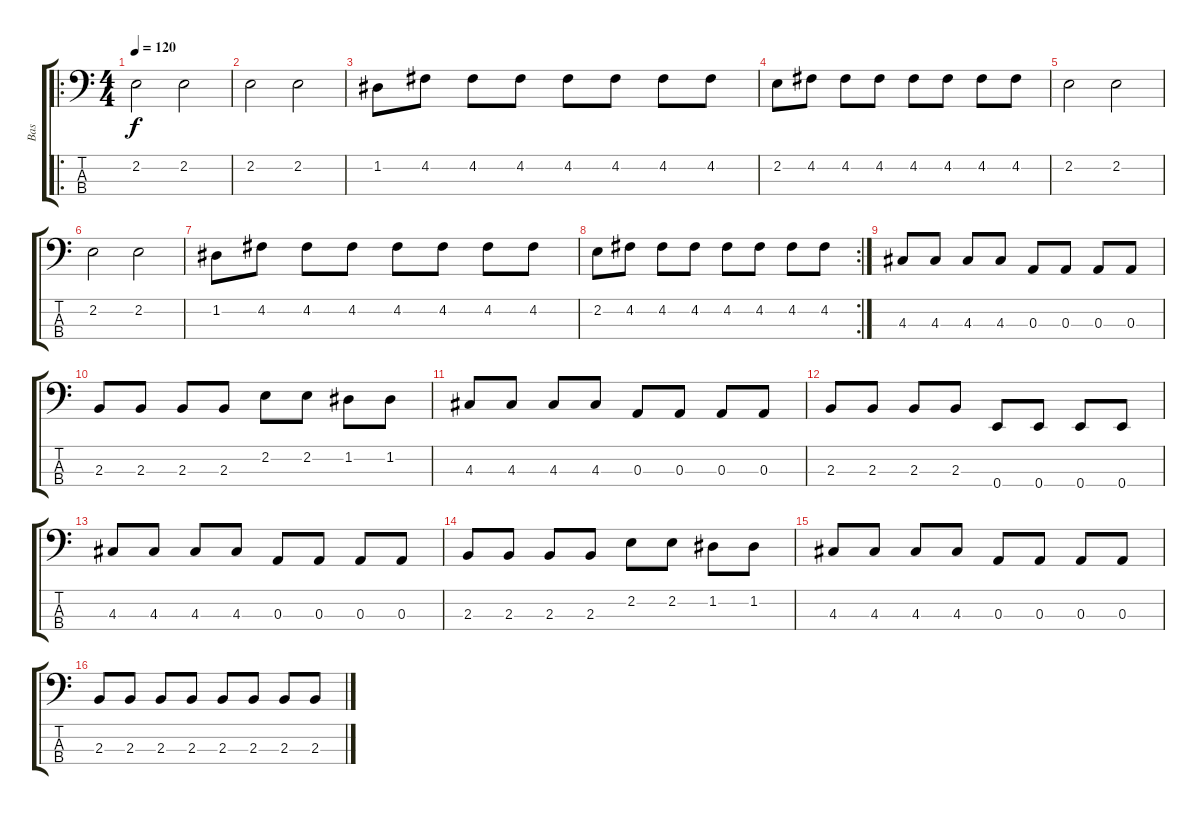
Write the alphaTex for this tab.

\track ("Bas" "Bas") {instrument electricbassfinger}
\staff {score tabs}
\tuning (G2 D2 A1 E1) {hide}
\ro
\ts (4 4)
\tempo 120
\clef f4
\ks c
2.2.2{dy f} 2.2.2 |
2.2.2 2.2.2 |
1.2.8 4.2.8 4.2.8 4.2.8 4.2.8 4.2.8 4.2.8 4.2.8 |
2.2.8 4.2.8 4.2.8 4.2.8 4.2.8 4.2.8 4.2.8 4.2.8 |
2.2.2 2.2.2 |
2.2.2 2.2.2 |
1.2.8 4.2.8 4.2.8 4.2.8 4.2.8 4.2.8 4.2.8 4.2.8 |
\rc 2
2.2.8 4.2.8 4.2.8 4.2.8 4.2.8 4.2.8 4.2.8 4.2.8 |
4.3.8 4.3.8 4.3.8 4.3.8 0.3.8 0.3.8 0.3.8 0.3.8 |
2.3.8 2.3.8 2.3.8 2.3.8 2.2.8 2.2.8 1.2.8 1.2.8 |
4.3.8 4.3.8 4.3.8 4.3.8 0.3.8 0.3.8 0.3.8 0.3.8 |
2.3.8 2.3.8 2.3.8 2.3.8 0.4.8 0.4.8 0.4.8 0.4.8 |
4.3.8 4.3.8 4.3.8 4.3.8 0.3.8 0.3.8 0.3.8 0.3.8 |
2.3.8 2.3.8 2.3.8 2.3.8 2.2.8 2.2.8 1.2.8 1.2.8 |
4.3.8 4.3.8 4.3.8 4.3.8 0.3.8 0.3.8 0.3.8 0.3.8 |
2.3.8 2.3.8 2.3.8 2.3.8 2.3.8 2.3.8 2.3.8 2.3.8
